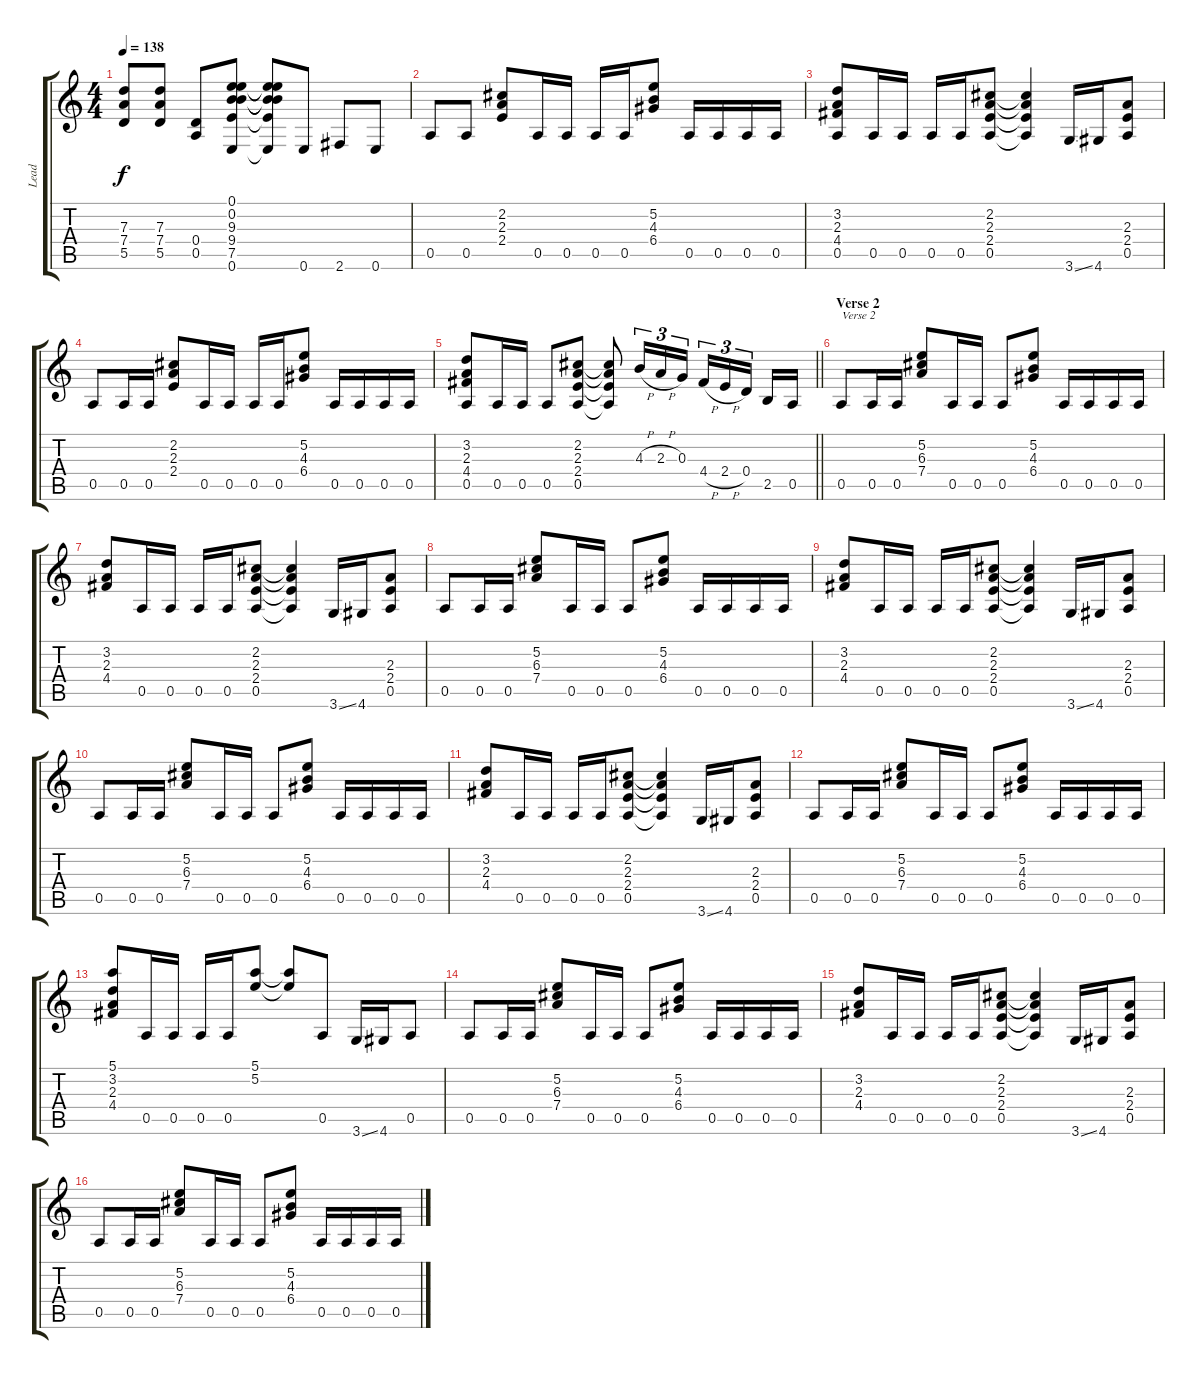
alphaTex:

\track ("Lead" "Lead") {instrument distortionguitar}
\staff {score tabs}
\tuning (E4 B3 G3 D3 A2 E2) {hide}
\ts (4 4)
\tempo 138
\clef g2
\ks c
(7.3{t} 7.4{t} 5.5{t}).8{dy f} (7.3 7.4 5.5).8 (0.4 0.5).8 (0.1 0.2 9.3 9.4 7.5 0.6).8 (0.1{t} 0.2{t} 9.3{t} 9.4{t} 7.5{t} 0.6{t}).8 0.6.8 2.6.8 0.6.8 |
0.5.8 0.5.8 (2.2 2.3 2.4).8 0.5.16 0.5.16 0.5.16 0.5.16 (5.2 4.3 6.4).8 0.5.16 0.5.16 0.5.16 0.5.16 |
(3.2 2.3 4.4 0.5).8 0.5.16 0.5.16 0.5.16 0.5.16 (2.2 2.3 2.4 0.5).8 (2.2{t} 2.3{t} 2.4{t} 0.5{t}).4 3.6{ss}.16 4.6.16 (2.3 2.4 0.5).8 |
0.5.8 0.5.16 0.5.16 (2.2 2.3 2.4).8 0.5.16 0.5.16 0.5.16 0.5.16 (5.2 4.3 6.4).8 0.5.16 0.5.16 0.5.16 0.5.16 |
\barLineRight lightlight
(3.2 2.3 4.4 0.5).8 0.5.16 0.5.16 0.5.8 (2.2 2.3 2.4 0.5).8 (2.2{t} 2.3{t} 2.4{t} 0.5{t}).8 4.3{h}.16{tu (3 2)} 2.3{h}.16{tu (3 2)} 0.3.16{tu (3 2)} 4.4{h}.16{tu (3 2)} 2.4{h}.16{tu (3 2)} 0.4.16{tu (3 2) beam splitsecondary} 2.5.16 0.5.16 |
\section ("" "Verse 2")
0.5.8{txt "Verse 2"} 0.5.16 0.5.16 (5.2 6.3 7.4).8 0.5.16 0.5.16 0.5.8 (5.2 4.3 6.4).8 0.5.16 0.5.16 0.5.16 0.5.16 |
(3.2 2.3 4.4).8 0.5.16 0.5.16 0.5.16 0.5.16 (2.2 2.3 2.4 0.5).8 (2.2{t} 2.3{t} 2.4{t} 0.5{t}).4 3.6{ss}.16 4.6.16 (2.3 2.4 0.5).8 |
0.5.8 0.5.16 0.5.16 (5.2 6.3 7.4).8 0.5.16 0.5.16 0.5.8 (5.2 4.3 6.4).8 0.5.16 0.5.16 0.5.16 0.5.16 |
(3.2 2.3 4.4).8 0.5.16 0.5.16 0.5.16 0.5.16 (2.2 2.3 2.4 0.5).8 (2.2{t} 2.3{t} 2.4{t} 0.5{t}).4 3.6{ss}.16 4.6.16 (2.3 2.4 0.5).8 |
0.5.8 0.5.16 0.5.16 (5.2 6.3 7.4).8 0.5.16 0.5.16 0.5.8 (5.2 4.3 6.4).8 0.5.16 0.5.16 0.5.16 0.5.16 |
(3.2 2.3 4.4).8 0.5.16 0.5.16 0.5.16 0.5.16 (2.2 2.3 2.4 0.5).8 (2.2{t} 2.3{t} 2.4{t} 0.5{t}).4 3.6{ss}.16 4.6.16 (2.3 2.4 0.5).8 |
0.5.8 0.5.16 0.5.16 (5.2 6.3 7.4).8 0.5.16 0.5.16 0.5.8 (5.2 4.3 6.4).8 0.5.16 0.5.16 0.5.16 0.5.16 |
(5.1 3.2 2.3 4.4).8 0.5.16 0.5.16 0.5.16 0.5.16 (5.1 5.2).8 (5.1{t} 5.2{t}).8 0.5.8 3.6{ss}.16 4.6.16 0.5.8 |
0.5.8 0.5.16 0.5.16 (5.2 6.3 7.4).8 0.5.16 0.5.16 0.5.8 (5.2 4.3 6.4).8 0.5.16 0.5.16 0.5.16 0.5.16 |
(3.2 2.3 4.4).8 0.5.16 0.5.16 0.5.16 0.5.16 (2.2 2.3 2.4 0.5).8 (2.2{t} 2.3{t} 2.4{t} 0.5{t}).4 3.6{ss}.16 4.6.16 (2.3 2.4 0.5).8 |
0.5.8 0.5.16 0.5.16 (5.2 6.3 7.4).8 0.5.16 0.5.16 0.5.8 (5.2 4.3 6.4).8 0.5.16 0.5.16 0.5.16 0.5.16
